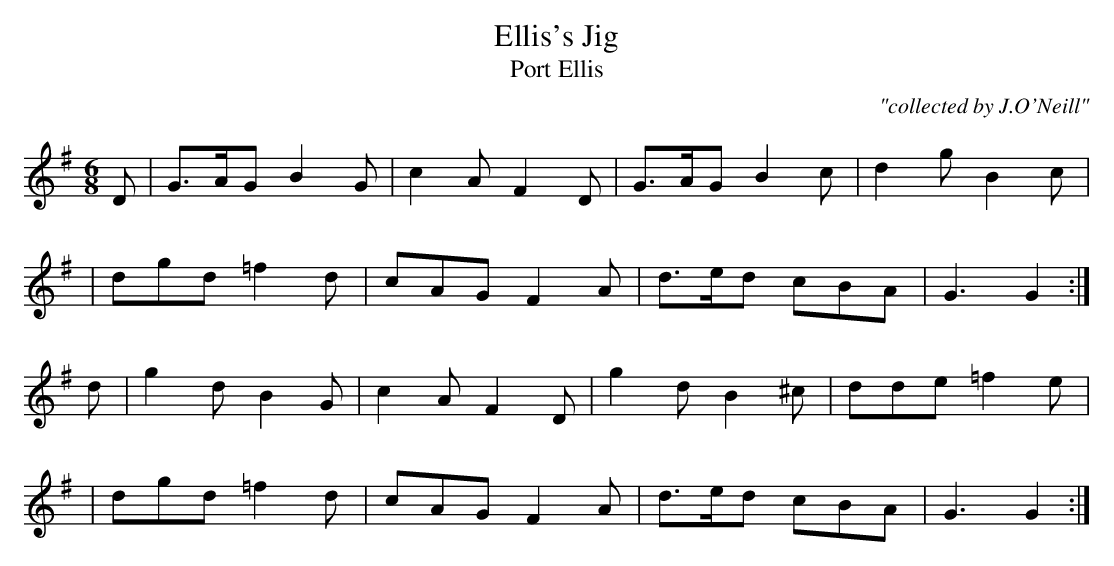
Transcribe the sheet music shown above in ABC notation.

X:1
T: Ellis's Jig
T: Port Ellis
C: "collected by J.O'Neill"
M: 6/8
K: G
D | G>AG B2 G | c2 A F2 D | G>AG B2 c | d2 g B2 c |
  | dgd =f2 d | cAG F2 A | d>ed cBA | G3 G2 :|
d | g2 d B2 G | c2 A F2 D | g2 d B2 ^c | dde =f2 e |
  | dgd =f2 d | cAG F2 A | d>ed cBA | G3 G2 :|
